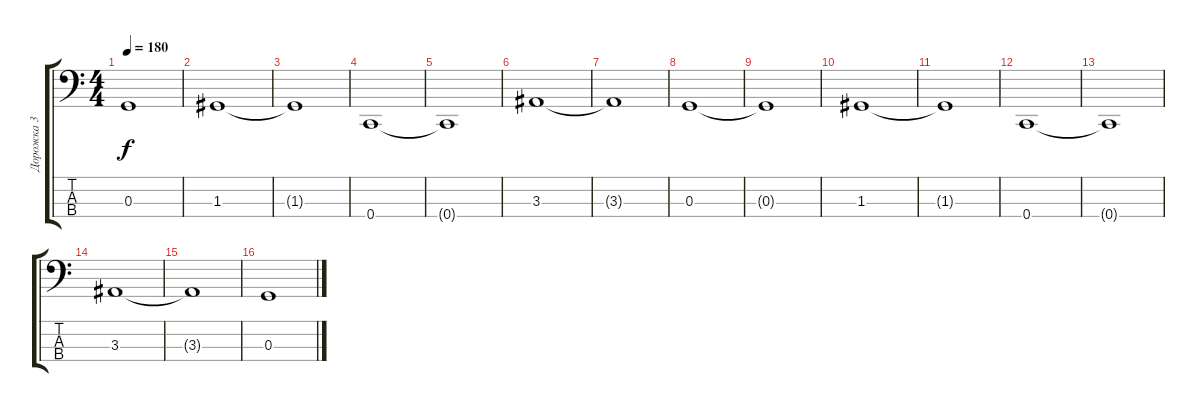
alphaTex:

\track ("Дорожка 3" "Дорожка 3") {instrument electricbasspick}
\staff {score tabs}
\tuning (F2 C2 G1 C1) {hide}
\ts (4 4)
\tempo 180
\clef f4
\ks c
0.3{t}.1{dy f} |
1.3.1 |
1.3{t}.1 |
0.4.1 |
0.4{t}.1 |
3.3.1 |
3.3{t}.1 |
0.3.1 |
0.3{t}.1 |
1.3.1 |
1.3{t}.1 |
0.4.1 |
0.4{t}.1 |
3.3.1{volume 0} |
3.3{t}.1 |
0.3.1
